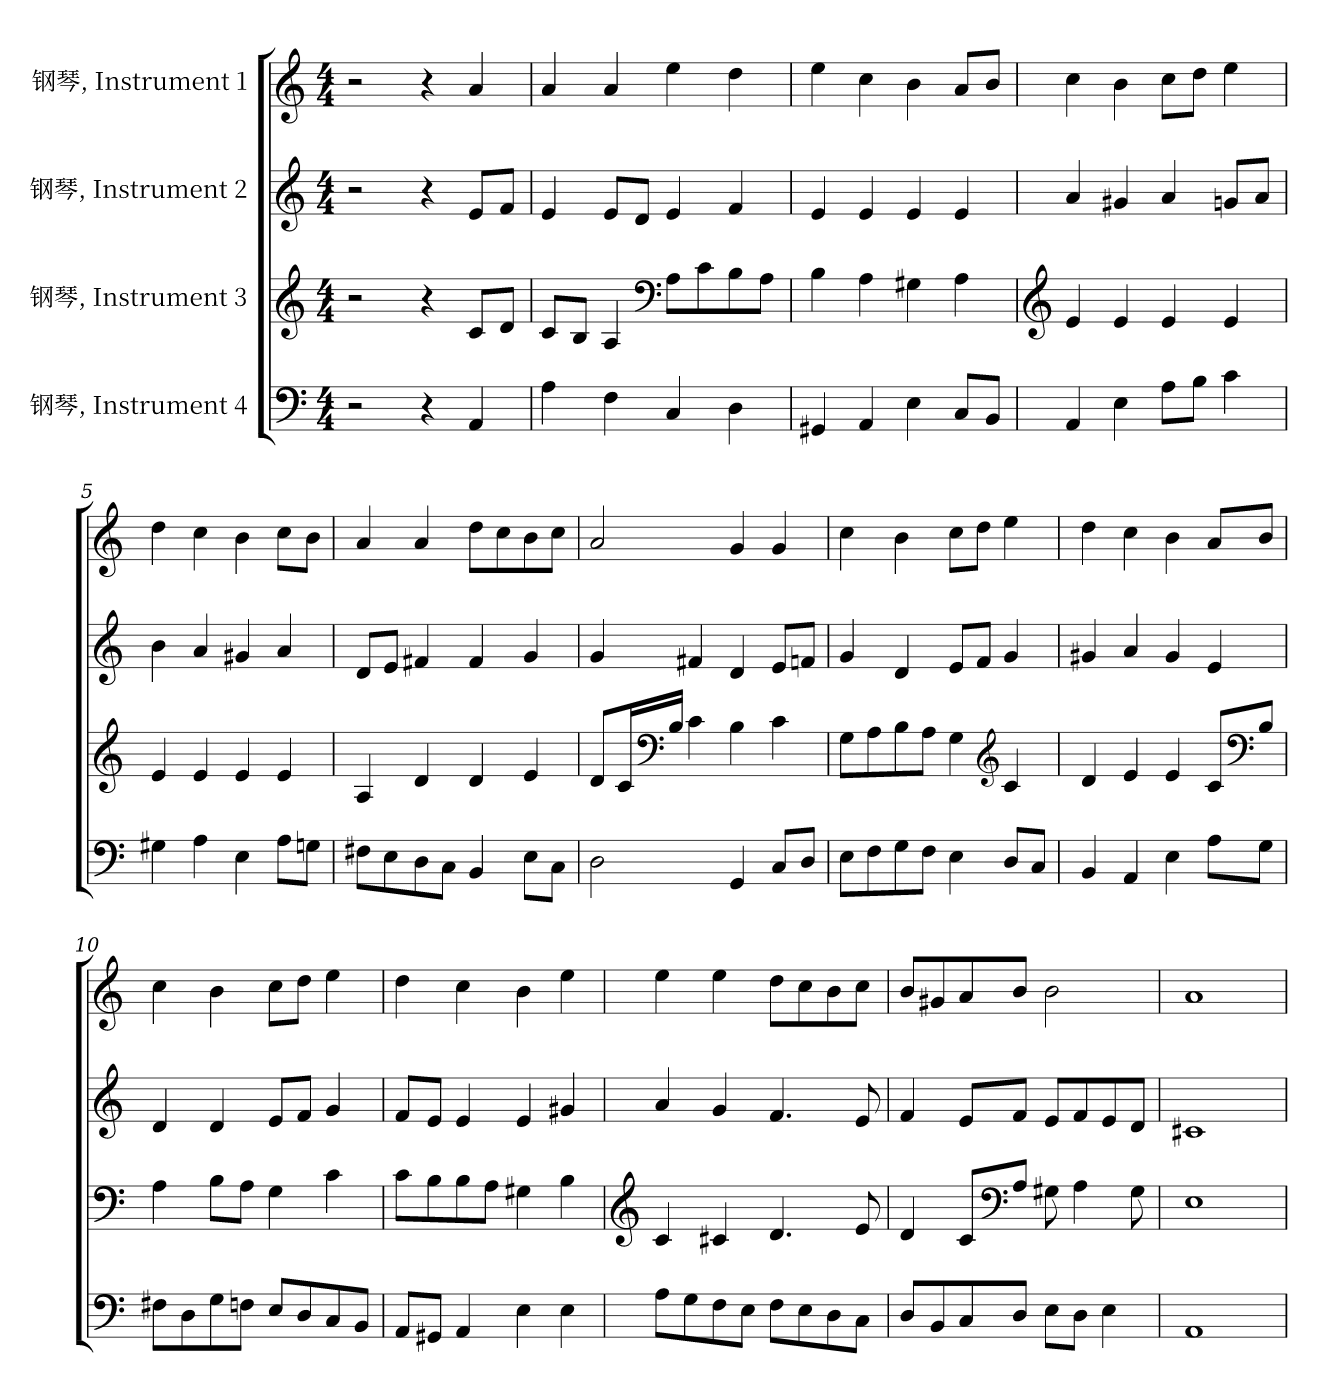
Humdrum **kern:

**kern	**kern	**kern	**kern
*part4	*part3	*part2	*part1
*staff4	*staff3	*staff2	*staff1
*I"钢琴, Instrument 4	*I"钢琴, Instrument 3	*I"钢琴, Instrument 2	*I"钢琴, Instrument 1
*clefF4	*clefG2	*clefG2	*clefG2
*k[]	*k[]	*k[]	*k[]
*M4/4	*M4/4	*M4/4	*M4/4
*MM96	*MM96	*MM96	*MM96
=1	=1	=1	=1
2r	2r	2r	2r
4r	4r	4r	4r
4AA/	8c/L	8e/L	4a/
.	8d/J	8f/J	.
=2	=2	=2	=2
4A\	8c/L	4e/	4a/
.	8B/J	.	.
4F\	4A/	8e/L	4a/
.	.	8d/J	.
*	*clefF4	*	*
4C/	8A\L	4e/	4ee\
.	8c\	.	.
4D\	8B\	4f/	4dd\
.	8A\J	.	.
=3	=3	=3	=3
4GG#X/	4B\	4e/	4ee\
4AA/	4A\	4e/	4cc\
4E\	4G#X\	4e/	4b\
8C/L	4A\	4e/	8a/L
8BB/J	.	.	8b/J
=4	=4	=4	=4
*	*clefG2	*	*
4AA/	4e/	4a/	4cc\
4E\	4e/	4g#X/	4b\
8A\L	4e/	4a/	8cc\L
8B\J	.	.	8dd\J
4c\	4e/	8gn/L	4ee\
.	.	8a/J	.
!!LO:LB:g=z
=5	=5	=5	=5
4G#X\	4e/	4b\	4dd\
4A\	4e/	4a/	4cc\
4E\	4e/	4g#X/	4b\
8A\L	4e/	4a/	8cc\L
8Gn\J	.	.	8b\J
=6	=6	=6	=6
8F#X\L	4A/	8d/L	4a/
8E\	.	8e/J	.
8D\	4d/	4f#X/	4a/
8C\J	.	.	.
4BB/	4d/	4f#/	8dd\L
.	.	.	8cc\
8E\L	4e/	4g/	8b\
8C\J	.	.	8cc\J
=7	=7	=7	=7
2D\	8d/L	4g/	2a/
.	16c/L	.	.
*	*clefF4	*	*
.	16B/JJ	.	.
.	4c\	4f#X/	.
4GG/	4B\	4d/	4g/
8C/L	4c\	8e/L	4g/
8D/J	.	8fn/J	.
=8	=8	=8	=8
8E\L	8G\L	4g/	4cc\
8F\	8A\	.	.
8G\	8B\	4d/	4b\
8F\J	8A\J	.	.
4E\	4G\	8e/L	8cc\L
.	.	8f/J	8dd\J
*	*clefG2	*	*
8D/L	4c/	4g/	4ee\
8C/J	.	.	.
=9	=9	=9	=9
4BB/	4d/	4g#X/	4dd\
4AA/	4e/	4a/	4cc\
4E\	4e/	4g#/	4b\
8A\L	8c/L	4e/	8a/L
*	*clefF4	*	*
8G\J	8B/J	.	8b/J
!!LO:LB:g=z
=10	=10	=10	=10
8F#X\L	4A\	4d/	4cc\
8D\	.	.	.
8G\	8B\L	4d/	4b\
8Fn\J	8A\J	.	.
8E/L	4G\	8e/L	8cc\L
8D/	.	8f/J	8dd\J
8C/	4c\	4g/	4ee\
8BB/J	.	.	.
=11	=11	=11	=11
8AA/L	8c\L	8f/L	4dd\
8GG#X/J	8B\	8e/J	.
4AA/	8B\	4e/	4cc\
.	8A\J	.	.
4E\	4G#X\	4e/	4b\
4E\	4B\	4g#X/	4ee\
=12	=12	=12	=12
*	*clefG2	*	*
8A\L	4c/	4a/	4ee\
8G\	.	.	.
8F\	4c#X/	4g/	4ee\
8E\J	.	.	.
8F\L	4.d/	4.f/	8dd\L
8E\	.	.	8cc\
8D\	.	.	8b\
8C\J	8e/	8e/	8cc\J
=13	=13	=13	=13
8D/L	4d/	4f/	8b/L
8BB/	.	.	8g#X/
8C/	8c/L	8e/L	8a/
*	*clefF4	*	*
8D/J	8A/J	8f/J	8b/J
8E\L	8G#X\	8e/L	2b\
8D\J	4A\	8f/	.
4E\	.	8e/	.
.	8G#\	8d/J	.
=14	=14	=14	=14
1AA	1E	1c#X	1a
=	=	=	=
*-	*-	*-	*-
